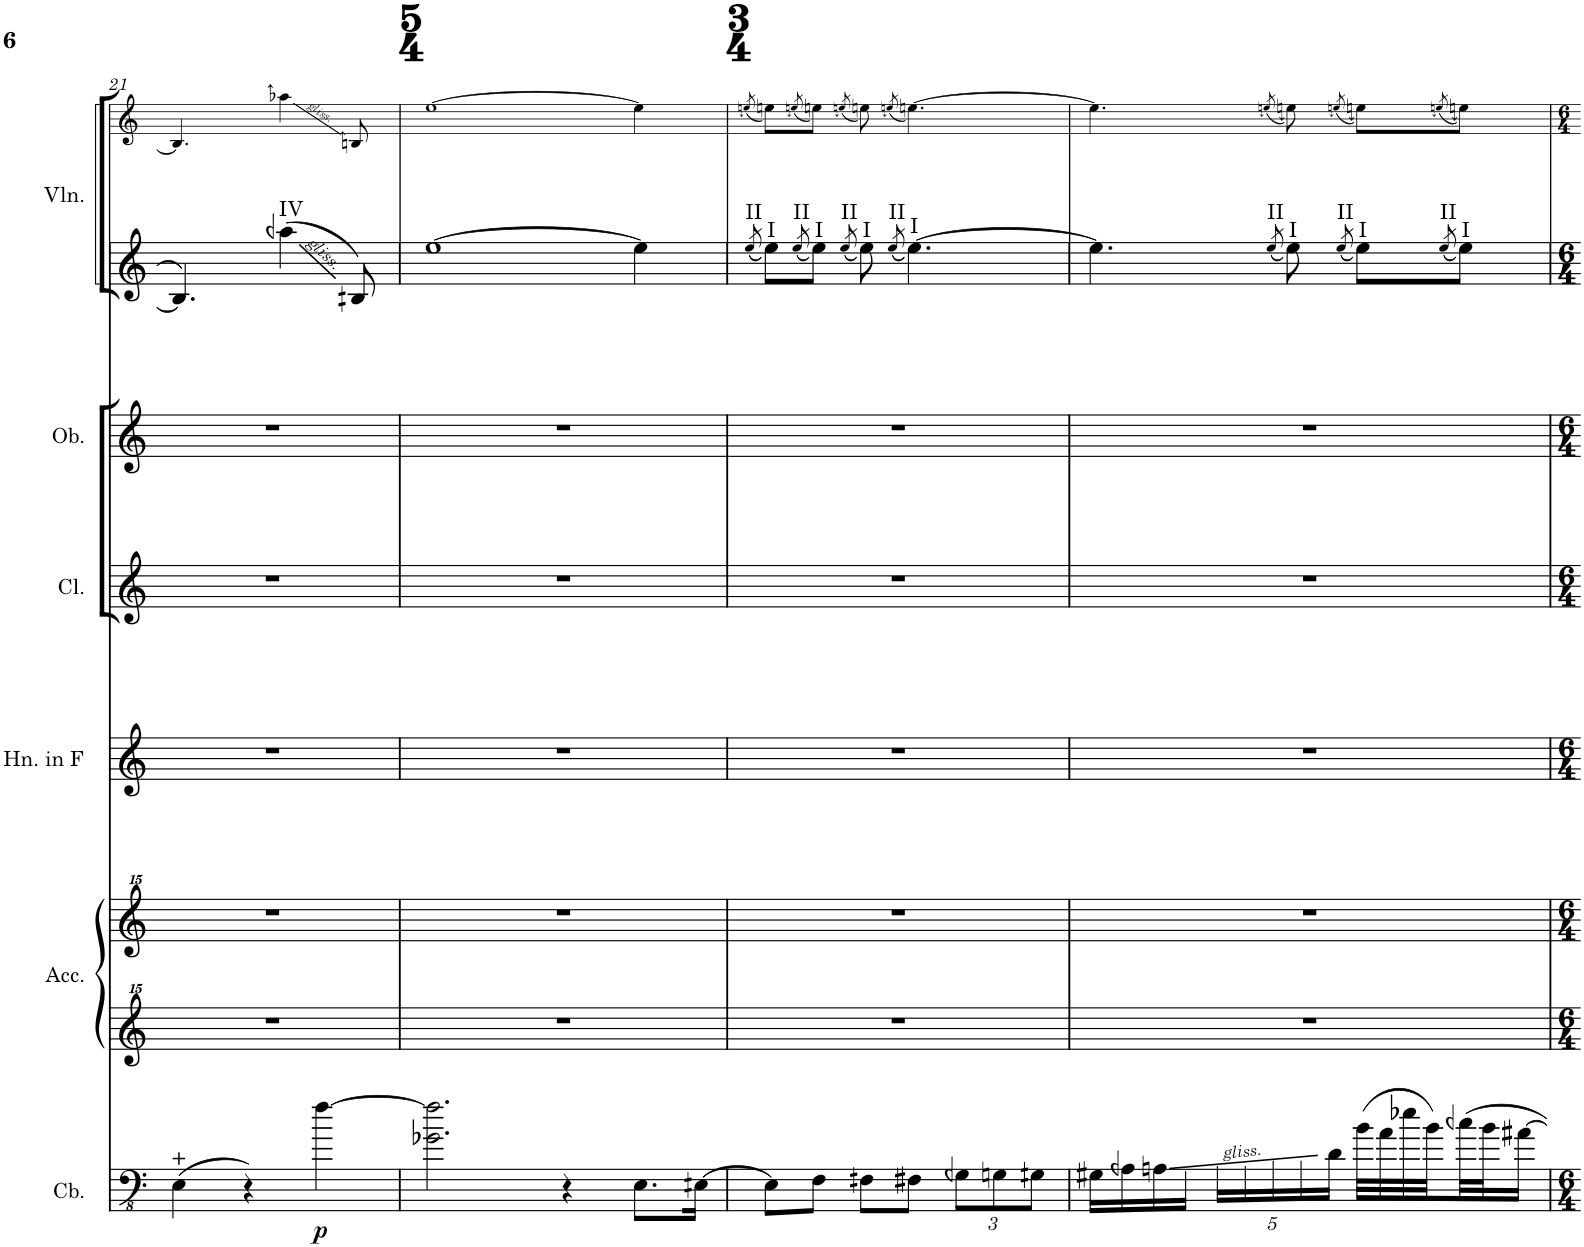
**kern	**dynam	**kern	**kern	**kern	**kern	**kern	**kern	**kern
*part6	*part6	*part5	*part5	*part4	*part3	*part2	*part1	*part1
*staff8	*staff8	*staff7	*staff6	*staff5	*staff4	*staff3	*staff2	*staff1
*I"Contrabass	*	*I"Accordion	*	*I"Horn in F	*I"Clarinet	*I"Oboe	*I"Solo Violin	*
*I'Cb.	*	*I'Acc.	*	*I'Hn. in F	*I'Cl.	*I'Ob.	*I'Vln.	*
!!LO:PB:g=z
*clefFv4	*	*clefG^^2	*clefG^^2	*clefG2	*clefG2	*clefG2	*clefG2	*clefG2
*Trd7c12	*	*	*	*Trd4c7	*Trd1c2	*	*	*
*k[]	*	*k[]	*k[]	*k[]	*k[]	*k[]	*k[]	*k[]
*M3/4	*	*M3/4	*M3/4	*M3/4	*M3/4	*M3/4	*M3/4	*M3/4
=21	=21	=21	=21	=21	=21	=21	=21	=21
(4EE\	.	2.r	2.r	2.r	2.r	2.r	4.B/]	4.B/]
4r)	.	.	.	.	.	.	.	.
!	!	!	!	!	!	!	!LO:TX:a:t=IV	!
.	.	.	.	.	.	.	4aan\	4aan\
!	!LO:DY:b	!	!	!	!	!	!	!
[4f\	p	.	.	.	.	.	.	.
.	.	.	.	.	.	.	8Bn/	8Bn/
=22	=22	=22	=22	=22	=22	=22	=22	=22
*M5/4	*	*M5/4	*M5/4	*M5/4	*M5/4	*M5/4	*M5/4	*M5/4
2.G-X\ 2.f\]	.	4%5r	4%5r	4%5r	4%5r	4%5r	[1ee	[1ee
4r	.	.	.	.	.	.	.	.
8.EE\L	.	.	.	.	.	.	4ee\]	4ee\]
[16EEn\Jk	.	.	.	.	.	.	.	.
=23	=23	=23	=23	=23	=23	=23	=23	=23
*M3/4	*	*M3/4	*M3/4	*M3/4	*M3/4	*M3/4	*M3/4	*M3/4
.	.	.	.	.	.	.	8qee/	(8qeen/
!	!	!	!	!	!	!	!LO:TX:a:t=II	!
!	!	!	!	!	!	!	!LO:TX:a:t=I	!
8EE\L]	.	2.r	2.r	2.r	2.r	2.r	8ee\L	8een\L)
.	.	.	.	.	.	.	8qee/	(8qeen/
!	!	!	!	!	!	!	!LO:TX:a:t=II	!
!	!	!	!	!	!	!	!LO:TX:a:t=I	!
8FF\J	.	.	.	.	.	.	8ee\J	8een\J)
.	.	.	.	.	.	.	8qee/	(8qeen/
!	!	!	!	!	!	!	!LO:TX:a:t=II	!
!	!	!	!	!	!	!	!LO:TX:a:t=I	!
8FFn\L	.	.	.	.	.	.	8ee\	8een\)
.	.	.	.	.	.	.	8qee/	(8qeen/
!	!	!	!	!	!	!	!LO:TX:a:t=II	!
!	!	!	!	!	!	!	!LO:TX:a:t=I	!
8FF#X\J	.	.	.	.	.	.	[4.ee\	[4.een\)
*Xbrackettup	*	*	*	*	*	*	*	*
12GGn\L	.	.	.	.	.	.	.	.
12GGn\	.	.	.	.	.	.	.	.
12GGn\J	.	.	.	.	.	.	.	.
=24	=24	=24	=24	=24	=24	=24	=24	=24
16GG#X\LL	.	2.r	2.r	2.r	2.r	2.r	4.ee\]	4.ee\]
16AAn\	.	.	.	.	.	.	.	.
16AAn\	.	.	.	.	.	.	.	.
16AA\JJ	.	.	.	.	.	.	.	.
20BB\LL	.	.	.	.	.	.	.	.
20BB\	.	.	.	.	.	.	.	.
20C\	.	.	.	.	.	.	.	.
.	.	.	.	.	.	.	8qee/	(8qeen/
!	!	!	!	!	!	!	!LO:TX:a:t=II	!
!	!	!	!	!	!	!	!LO:TX:a:t=I	!
.	.	.	.	.	.	.	8ee\	8een\)
20C#X\	.	.	.	.	.	.	.	.
20D\JJ	.	.	.	.	.	.	.	.
.	.	.	.	.	.	.	8qee/	(8qeen/
!	!	!	!	!	!	!	!LO:TX:a:t=II	!
!	!	!	!	!	!	!	!LO:TX:a:t=I	!
(32B\LLL	.	.	.	.	.	.	8ee\L	8een\L)
32A\	.	.	.	.	.	.	.	.
32e-X\	.	.	.	.	.	.	.	.
32B\)	.	.	.	.	.	.	.	.
.	.	.	.	.	.	.	8qee/	(8qeen/
!	!	!	!	!	!	!	!LO:TX:a:t=II	!
!	!	!	!	!	!	!	!LO:TX:a:t=I	!
32cn\	.	.	.	.	.	.	8ee\J	8een\J)
32B\J	.	.	.	.	.	.	.	.
[16A#X\JJ	.	.	.	.	.	.	.	.
=	=	=	=	=	=	=	=	=
*-	*-	*-	*-	*-	*-	*-	*-	*-
